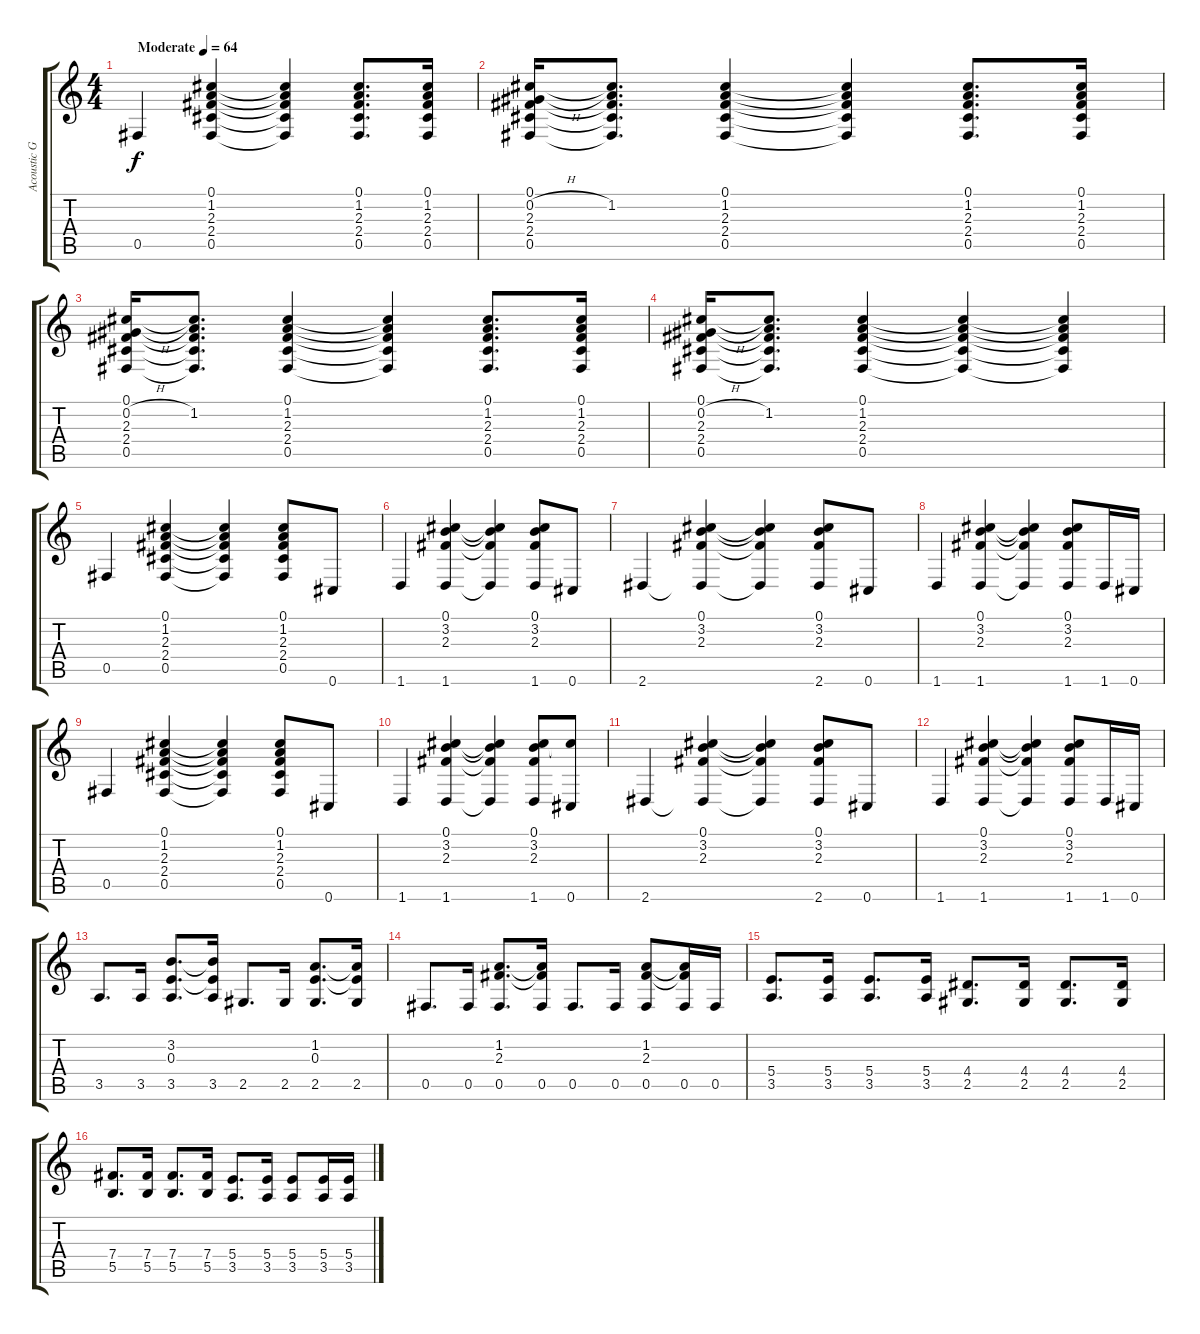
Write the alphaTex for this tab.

\track ("Acoustic Guitar" "Acoustic G") {instrument acousticguitarsteel}
\staff {score tabs}
\tuning (Db4 Ab3 E3 B2 Gb2 Db2) {hide}
\ts (4 4)
\tempo (64 "Moderate")
\clef g2
\ks c
0.5.4{dy f instrument acousticguitarsteel} (0.1 1.2 2.3 2.4 0.5).4 (0.1{t} 1.2{t} 2.3{t} 2.4{t} 0.5{t}).4 (0.1 1.2 2.3 2.4 0.5).8{d} (0.1 1.2 2.3 2.4 0.5).16 |
(0.1 0.2{h} 2.3 2.4 0.5).16 (0.1{t} 1.2 2.3{t} 2.4{t} 0.5{t}).8{d} (0.1 1.2 2.3 2.4 0.5).4 (0.1{t} 1.2{t} 2.3{t} 2.4{t} 0.5{t}).4 (0.1 1.2 2.3 2.4 0.5).8{d} (0.1 1.2 2.3 2.4 0.5).16 |
(0.1 0.2{h} 2.3 2.4 0.5).16 (0.1{t} 1.2 2.3{t} 2.4{t} 0.5{t}).8{d} (0.1 1.2 2.3 2.4 0.5).4 (0.1{t} 1.2{t} 2.3{t} 2.4{t} 0.5{t}).4 (0.1 1.2 2.3 2.4 0.5).8{d} (0.1 1.2 2.3 2.4 0.5).16 |
(0.1 0.2{h} 2.3 2.4 0.5).16 (0.1{t} 1.2 2.3{t} 2.4{t} 0.5{t}).8{d} (0.1 1.2 2.3 2.4 0.5).4 (0.1{t} 1.2{t} 2.3{t} 2.4{t} 0.5{t}).4 (0.1{t} 1.2{t} 2.3{t} 2.4{t} 0.5{t}).4 |
0.5.4 (0.1 1.2 2.3 2.4 0.5).4 (0.1{t} 1.2{t} 2.3{t} 2.4{t} 0.5{t}).4 (0.1 1.2 2.3 2.4 0.5).8 0.6.8 |
1.6.4 (0.1 3.2 2.3 1.6).4 (0.1{t} 3.2{t} 2.3{t} 1.6{t}).4 (0.1 3.2 2.3 1.6).8 0.6.8 |
2.6.4 (0.1 3.2 2.3 2.6{t}).4 (0.1{t} 3.2{t} 2.3{t} 2.6{t}).4 (0.1 3.2 2.3 2.6).8 0.6.8 |
1.6.4 (0.1 3.2 2.3 1.6).4 (0.1{t} 3.2{t} 2.3{t} 1.6{t}).4 (0.1 3.2 2.3 1.6).8 1.6.16 0.6.16 |
0.5.4 (0.1 1.2 2.3 2.4 0.5).4 (0.1{t} 1.2{t} 2.3{t} 2.4{t} 0.5{t}).4 (0.1 1.2 2.3 2.4 0.5).8 0.6.8 |
1.6.4 (0.1 3.2 2.3 1.6).4 (0.1{t} 3.2{t} 2.3{t} 1.6{t}).4 (0.1 3.2 2.3 1.6).8 (0.1{t} 0.6).8 |
2.6.4 (0.1 3.2 2.3 2.6{t}).4 (0.1{t} 3.2{t} 2.3{t} 2.6{t}).4 (0.1 3.2 2.3 2.6).8 0.6.8 |
1.6.4 (0.1 3.2 2.3 1.6).4 (0.1{t} 3.2{t} 2.3{t} 1.6{t}).4 (0.1 3.2 2.3 1.6).8 1.6.16 0.6.16 |
3.5.8{d} 3.5.16 (3.2 0.3 3.5).8{d} (3.2{t} 0.3{t} 3.5).16 2.5.8{d} 2.5.16 (1.2 0.3 2.5).8{d} (1.2{t} 0.3{t} 2.5).16 |
0.5.8{d} 0.5.16 (1.2 2.3 0.5).8{d} (1.2{t} 2.3{t} 0.5).16 0.5.8{d} 0.5.16 (1.2 2.3 0.5).8 (1.2{t} 2.3{t} 0.5).16 0.5.16 |
(5.4 3.5).8{d} (5.4 3.5).16 (5.4 3.5).8{d} (5.4 3.5).16 (4.4 2.5).8{d} (4.4 2.5).16 (4.4 2.5).8{d} (4.4 2.5).16 |
(7.4 5.5).8{d} (7.4 5.5).16 (7.4 5.5).8{d} (7.4 5.5).16 (5.4 3.5).8{d} (5.4 3.5).16 (5.4 3.5).8 (5.4 3.5).16 (5.4 3.5).16
